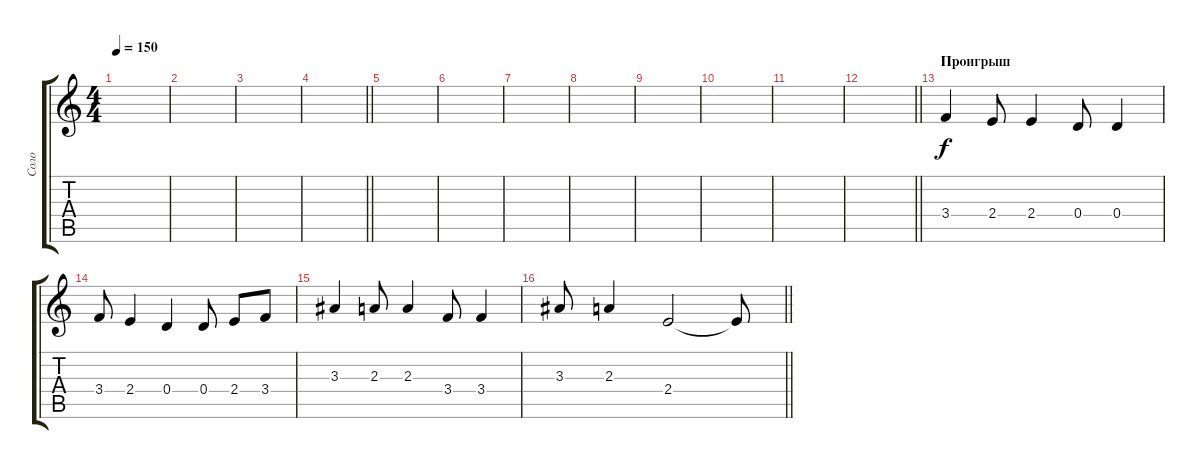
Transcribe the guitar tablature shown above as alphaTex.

\track ("Соло" "Соло") {instrument overdrivenguitar}
\staff {score tabs}
\tuning (E4 B3 G3 D3 A2 E2) {hide}
\ts (4 4)
\tempo 150
\clef g2
\ks c
|
|
|
\barLineRight lightlight
|
\section ("" " ")
|
|
|
|
|
|
|
\barLineRight lightlight
|
\section ("" "Проигрыш")
3.4.4 2.4.8 2.4.4 0.4.8 0.4.4 |
3.4.8 2.4.4 0.4.4 0.4.8 2.4.8 3.4.8 |
3.3.4 2.3.8 2.3.4 3.4.8 3.4.4 |
\barLineRight lightlight
3.3.8 2.3.4 2.4.2 2.4{t}.8
